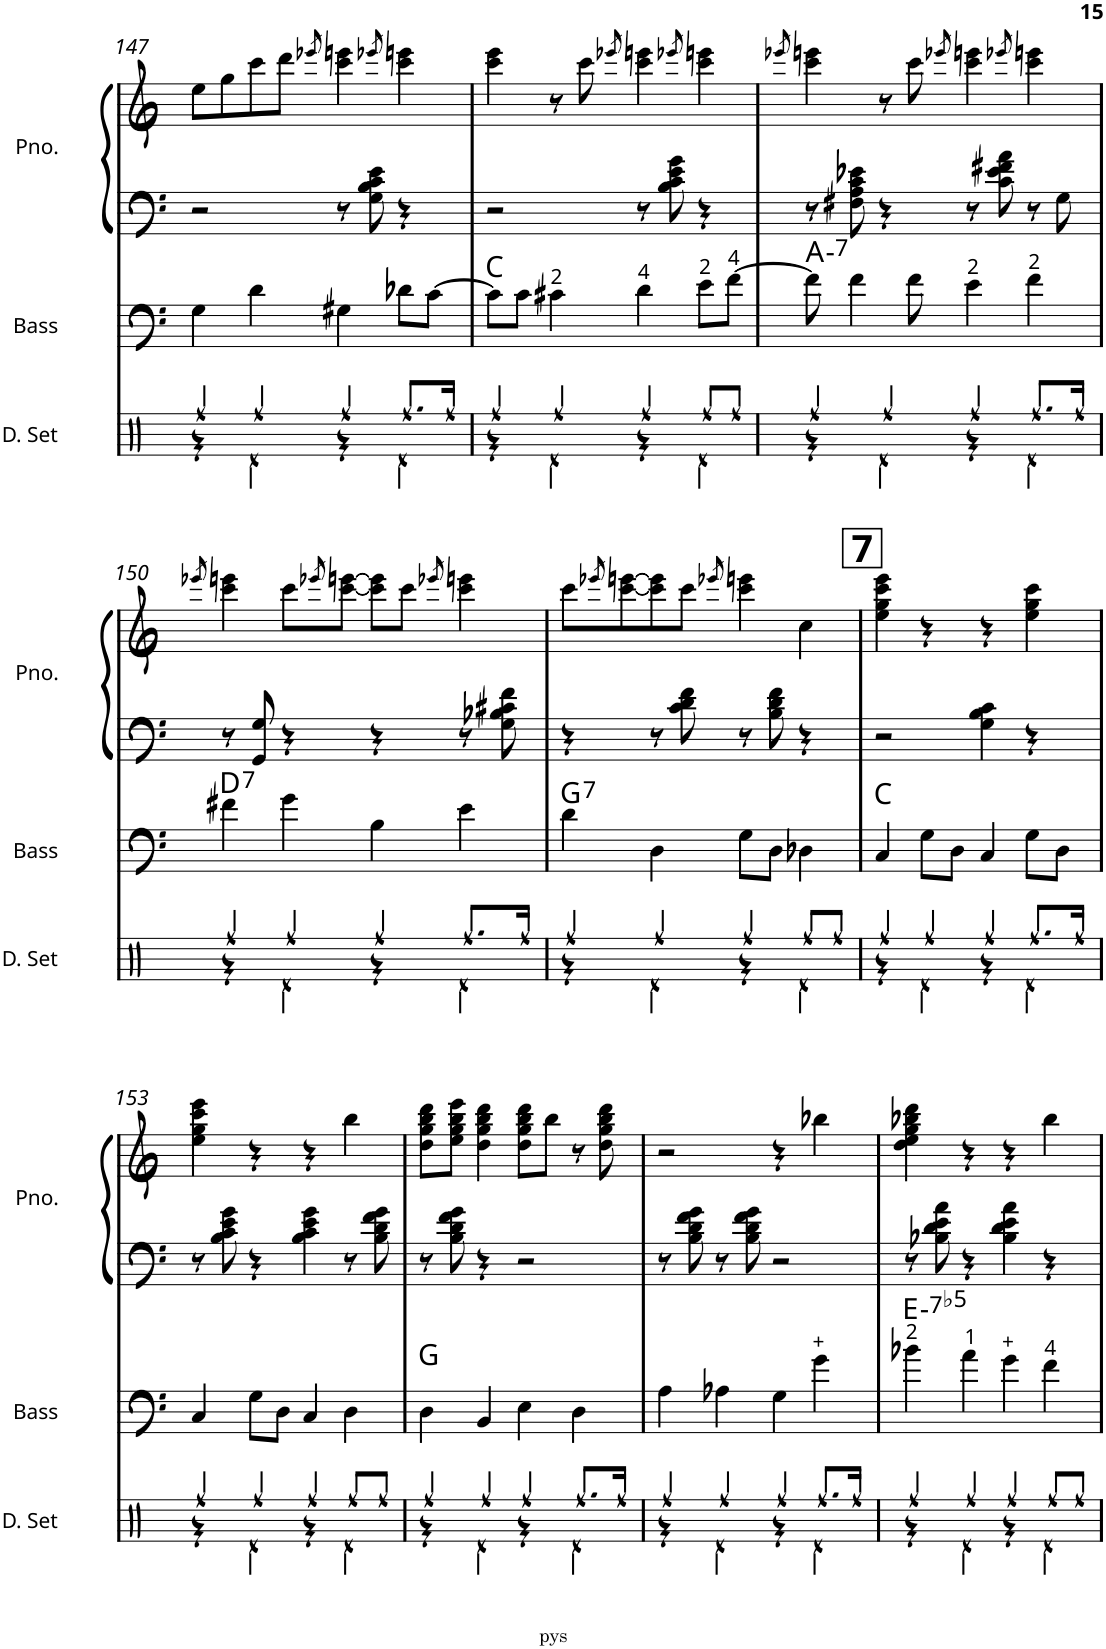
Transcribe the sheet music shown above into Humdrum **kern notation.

**kern	**kern	**harte	**kern	**kern
*part3	*part2	*part2	*part1	*part1
*staff4	*staff3	*	*staff2	*staff1
*I"Drumset	*I"Acoustic Bass	*	*I"Piano	*
*I'D. Set	*I'Bass	*	*I'Pno.	*
!!LO:PB:g=z
*clefX	*clefF4	*	*clefF4	*clefG2
*	*Trd7c12	*	*	*
*k[]	*k[]	*	*k[]	*k[]
*M4/4	*M4/4	*	*M4/4	*M4/4
=147	=147	=147	=147	=147
*^	*	*	*	*
4Rff/	4r	4G\	.	2r	8ee\L
.	.	.	.	.	8gg\
4Rff/	4Rd\	4d\	.	.	8ccc\
.	.	.	.	.	8ddd\J
.	.	.	.	.	8qeee-X/
4Rff/	4r	4G#X\	.	8r	4ccc\ 4eeen\
.	.	.	.	8G\ 8B\ 8c\ 8e\	.
.	.	.	.	.	8qeee-X/
8.Rff/L	4Rd\	8d-X\L	.	4r	4ccc\ 4eeen\
.	.	[8c\J	.	.	.
16Rff/Jk	.	.	.	.	.
=148	=148	=148	=148	=148	=148
4Rff/	4r	8c\L]	C:maj	2r	4ccc\ 4eee\
.	.	8c\J	.	.	.
4Rff/	4Rd\	4c#X\	.	.	8r
.	.	.	.	.	8ccc\
.	.	.	.	.	8qeee-X/
4Rff/	4r	4d\	.	8r	4ccc\ 4eeen\
.	.	.	.	8B\ 8c\ 8e\ 8g\	.
.	.	.	.	.	8qeee-X/
8Rff/L	4Rd\	8e\L	.	4r	4ccc\ 4eeen\
8Rff/J	.	[8f\J	.	.	.
=149	=149	=149	=149	=149	=149
.	.	.	.	.	8qeee-X/
!	!	!	!LO:H:kt=7	!	!
4Rff/	4r	8f\]	A:min7	8r	4ccc\ 4eeen\
.	.	4f\	.	8F#X\ 8A\ 8c\ 8e-X\	.
4Rff/	4Rd\	.	.	4r	8r
.	.	8f\	.	.	8ccc\
.	.	.	.	.	8qeee-X/
4Rff/	4r	4e\	.	8r	4ccc\ 4eeen\
.	.	.	.	8c\ 8e-\ 8f#X\ 8a\	.
.	.	.	.	.	8qeee-X/
8.Rff/L	4Rd\	4f\	.	8r	4ccc\ 4eeen\
.	.	.	.	8G\	.
16Rff/Jk	.	.	.	.	.
!!LO:LB:g=z
=150	=150	=150	=150	=150	=150
.	.	.	.	.	8qeee-X/
!	!	!	!LO:H:kt=7	!	!
4Rff/	4r	4f#X\	D:7	8r	4ccc\ 4eeen\
.	.	.	.	8GG/ 8G/	.
4Rff/	4Rd\	4g\	.	4r	8ccc\L
.	.	.	.	.	8qeee-X/
.	.	.	.	.	[8ccc\ [8eeen\J
4Rff/	4r	4B\	.	4r	8ccc\] 8eee\]L
.	.	.	.	.	8ccc\J
.	.	.	.	.	8qeee-X/
8.Rff/L	4Rd\	4e\	.	8r	4ccc\ 4eeen\
.	.	.	.	8G\ 8B-X\ 8c#X\ 8f\	.
16Rff/Jk	.	.	.	.	.
=151	=151	=151	=151	=151	=151
!	!	!	!LO:H:kt=7	!	!
4Rff/	4r	4d\	G:7	4r	8ccc\L
.	.	.	.	.	8qeee-X/
.	.	.	.	.	[8ccc\ [8eeen\
4Rff/	4Rd\	4D\	.	8r	8ccc\] 8eee\]
.	.	.	.	8c\ 8d\ 8f\	8ccc\J
.	.	.	.	.	8qeee-X/
4Rff/	4r	8G\L	.	8r	4ccc\ 4eeen\
.	.	8D\J	.	8B\ 8d\ 8f\	.
8Rff/L	4Rd\	4D-X\	.	4r	4cc\
8Rff/J	.	.	.	.	.
!!LO:REH:place=s1:a:B:cj:fs=18:t=7
=152	=152	=152	=152	=152	=152
4Rff/	4r	4C/	C:maj	2r	4ee\ 4gg\ 4ccc\ 4eee\
4Rff/	4Rd\	8G\L	.	.	4r
.	.	8D\J	.	.	.
4Rff/	4r	4C/	.	4G\ 4B\ 4c\	4r
8.Rff/L	4Rd\	8G\L	.	4r	4ee\ 4gg\ 4ccc\
.	.	8D\J	.	.	.
16Rff/Jk	.	.	.	.	.
!!LO:LB:g=z
=153	=153	=153	=153	=153	=153
4Rff/	4r	4C/	.	8r	4ee\ 4gg\ 4ccc\ 4eee\
.	.	.	.	8B\ 8c\ 8e\ 8g\	.
4Rff/	4Rd\	8G\L	.	4r	4r
.	.	8D\J	.	.	.
4Rff/	4r	4C/	.	4B\ 4c\ 4e\ 4g\	4r
8Rff/L	4Rd\	4D\	.	8r	4bb\
8Rff/J	.	.	.	8B\ 8d\ 8f\ 8g\	.
=154	=154	=154	=154	=154	=154
4Rff/	4r	4D\	G:maj	8r	8dd\ 8gg\ 8bb\ 8ddd\L
.	.	.	.	8B\ 8d\ 8f\ 8g\	8ee\ 8gg\ 8bb\ 8eee\J
4Rff/	4Rd\	4BB/	.	4r	4dd\ 4gg\ 4bb\ 4ddd\
4Rff/	4r	4E\	.	2r	8dd\ 8gg\ 8bb\ 8ddd\L
.	.	.	.	.	8bb\J
8.Rff/L	4Rd\	4D\	.	.	8r
.	.	.	.	.	8dd\ 8gg\ 8bb\ 8ddd\
16Rff/Jk	.	.	.	.	.
=155	=155	=155	=155	=155	=155
4Rff/	4r	4A\	.	8r	2r
.	.	.	.	8B\ 8d\ 8f\ 8g\	.
4Rff/	4Rd\	4A-X\	.	8r	.
.	.	.	.	8B\ 8d\ 8f\ 8g\	.
4Rff/	4r	4G\	.	2r	4r
!	!	!LO:TX:a:t=+	!	!	!
8.Rff/L	4Rd\	4g\	.	.	4bb-X\
16Rff/Jk	.	.	.	.	.
=156	=156	=156	=156	=156	=156
!	!	!	!LO:H:kt=-7b5	!	!
4Rff/	4r	4b-X\	E:hdim7	8r	4dd\ 4ee\ 4gg\ 4bb-X\ 4ddd\
.	.	.	.	8B-X\ 8d\ 8e\ 8a\	.
4Rff/	4Rd\	4a\	.	4r	4r
!	!	!LO:TX:a:t=+	!	!	!
4Rff/	4r	4g\	.	4B-\ 4d\ 4e\ 4a\	4r
8Rff/L	4Rd\	4f\	.	4r	4bb-\
8Rff/J	.	.	.	.	.
*v	*v	*	*	*	*
=	=	=	=	=
*-	*-	*-	*-	*-
